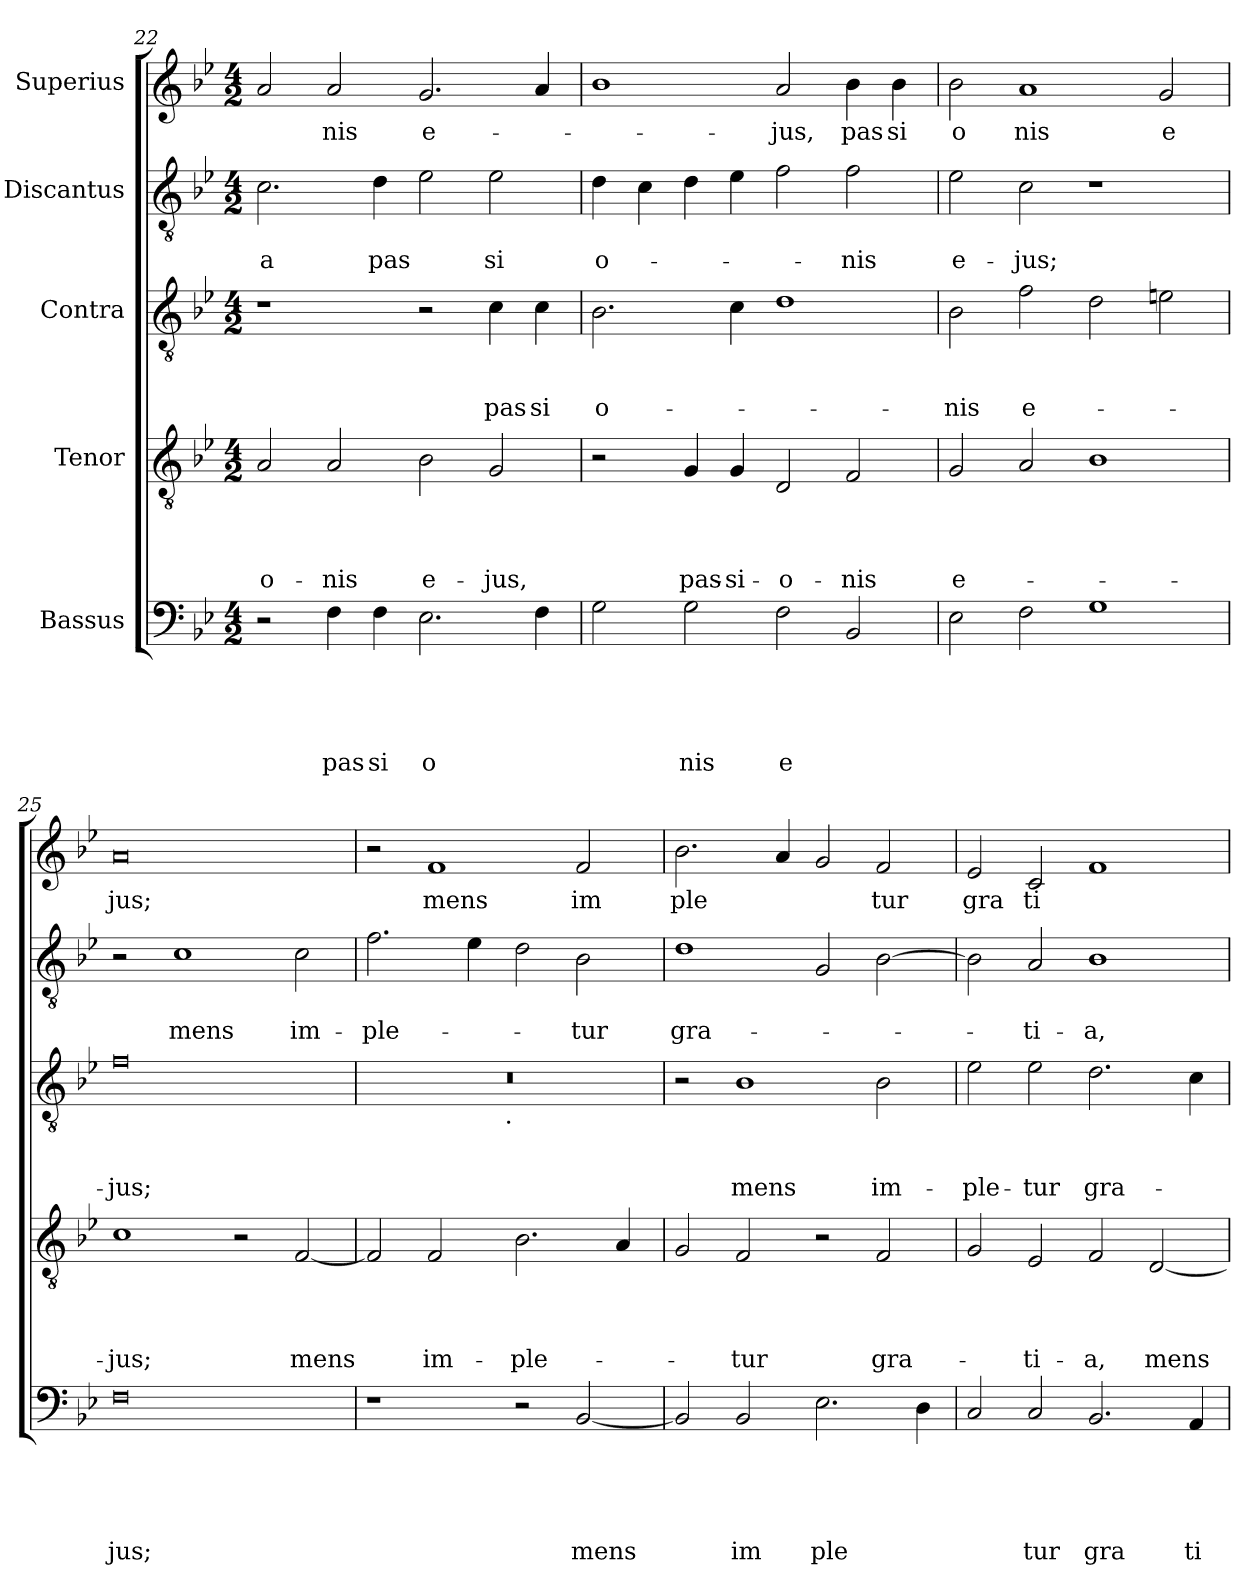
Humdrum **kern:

**kern	**text	**text	**text	**text	**text	**kern	**text	**text	**text	**text	**kern	**text	**text	**text	**kern	**text	**text	**kern	**text
*part5	*part5	*part5	*part5	*part5	*part5	*part4	*part4	*part4	*part4	*part4	*part3	*part3	*part3	*part3	*part2	*part2	*part2	*part1	*part1
*staff5	*staff5	*staff5	*staff5	*staff5	*staff5	*staff4	*staff4	*staff4	*staff4	*staff4	*staff3	*staff3	*staff3	*staff3	*staff2	*staff2	*staff2	*staff1	*staff1
*I"Bassus	*	*	*	*	*	*I"Tenor	*	*	*	*	*I"Contra	*	*	*	*I"Discantus	*	*	*I"Superius	*
*clefF4	*	*	*	*	*	*clefGv2	*	*	*	*	*clefGv2	*	*	*	*clefGv2	*	*	*clefG2	*
*k[b-e-]	*	*	*	*	*	*k[b-e-]	*	*	*	*	*k[b-e-]	*	*	*	*k[b-e-]	*	*	*k[b-e-]	*
*B-:	*	*	*	*	*	*B-:	*	*	*	*	*B-:	*	*	*	*B-:	*	*	*B-:	*
*M4/2	*	*	*	*	*	*M4/2	*	*	*	*	*M4/2	*	*	*	*M4/2	*	*	*M4/2	*
=22	=22	=22	=22	=22	=22	=22	=22	=22	=22	=22	=22	=22	=22	=22	=22	=22	=22	=22	=22
!	!	!	!	!	!	!	!	!	!	!LO:LY:b	!	!	!	!	!	!	!LO:LY:b	!	!
2r	.	.	.	.	.	2A/	.	.	.	-o-	1r	.	.	.	2.c\	.	a	2a/	.
!	!	!	!	!	!LO:LY:b	!	!	!	!	!LO:LY:b	!	!	!	!	!	!	!	!	!LO:LY:b
4F\	.	.	.	.	pas	2A/	.	.	.	-nis	.	.	.	.	.	.	.	2a/	-nis
!	!	!	!	!	!LO:LY:b	!	!	!	!	!	!	!	!	!	!	!	!LO:LY:b	!	!
4F\	.	.	.	.	si	.	.	.	.	.	.	.	.	.	4d\	.	pas	.	.
!	!	!	!	!	!LO:LY:b	!	!	!	!	!LO:LY:b	!	!	!	!	!	!	!	!	!LO:LY:b
2.E-\	.	.	.	.	o	2B-\	.	.	.	e-	2r	.	.	.	2e-\	.	.	2.g/	e-
!	!	!	!	!	!	!	!	!	!	!LO:LY:b	!	!	!	!LO:LY:b	!	!	!LO:LY:b	!	!
.	.	.	.	.	.	2G/	.	.	.	-jus,	4c\	.	.	pas	2e-\	.	si	.	.
!	!	!	!	!	!	!	!	!	!	!	!	!	!	!LO:LY:b	!	!	!	!	!
4F\	.	.	.	.	.	.	.	.	.	.	4c\	.	.	si	.	.	.	4a/	.
!!LO:LB:g=z
=23	=23	=23	=23	=23	=23	=23	=23	=23	=23	=23	=23	=23	=23	=23	=23	=23	=23	=23	=23
!	!	!	!	!	!	!	!	!	!	!	!	!	!	!LO:LY:b	!	!	!LO:LY:b	!	!
2G\	.	.	.	.	.	2r	.	.	.	.	2.B-\	.	.	o-	4d\	.	o-	1b-	.
.	.	.	.	.	.	.	.	.	.	.	.	.	.	.	4c\	.	.	.	.
!	!	!	!	!	!LO:LY:b	!	!	!	!	!LO:LY:b	!	!	!	!	!	!	!	!	!
2G\	.	.	.	.	nis	4G/	.	.	.	pas-	.	.	.	.	4d\	.	.	.	.
!	!	!	!	!	!	!	!	!	!	!LO:LY:b	!	!	!	!	!	!	!	!	!
.	.	.	.	.	.	4G/	.	.	.	-si-	4c\	.	.	.	4e-\	.	.	.	.
!	!	!	!	!	!LO:LY:b	!	!	!	!	!LO:LY:b	!	!	!	!	!	!	!	!	!LO:LY:b
2F\	.	.	.	.	e	2D/	.	.	.	-o-	1d	.	.	.	2f\	.	.	2a/	-jus,
!	!	!	!	!	!	!	!	!	!	!LO:LY:b	!	!	!	!	!	!	!LO:LY:b	!	!LO:LY:b
2BB-/	.	.	.	.	.	2F/	.	.	.	-nis	.	.	.	.	2f\	.	-nis	4b-\	pas
!	!	!	!	!	!	!	!	!	!	!	!	!	!	!	!	!	!	!	!LO:LY:b
.	.	.	.	.	.	.	.	.	.	.	.	.	.	.	.	.	.	4b-\	si
=24	=24	=24	=24	=24	=24	=24	=24	=24	=24	=24	=24	=24	=24	=24	=24	=24	=24	=24	=24
!	!	!	!	!	!	!	!	!	!	!LO:LY:b	!	!	!	!LO:LY:b	!	!	!LO:LY:b	!	!LO:LY:b
2E-\	.	.	.	.	.	2G/	.	.	.	e-	2B-\	.	.	-nis	2e-\	.	e-	2b-\	o
!	!	!	!	!	!	!	!	!	!	!	!	!	!	!LO:LY:b	!	!	!LO:LY:b	!	!LO:LY:b
2F\	.	.	.	.	.	2A/	.	.	.	.	2f\	.	.	e-	2c\	.	-jus;	1a	nis
1G	.	.	.	.	.	1B-	.	.	.	.	2d\	.	.	.	1r	.	.	.	.
!	!	!	!	!	!	!	!	!	!	!	!	!	!	!	!	!	!	!	!LO:LY:b
.	.	.	.	.	.	.	.	.	.	.	2en\	.	.	.	.	.	.	2g/	e
=25	=25	=25	=25	=25	=25	=25	=25	=25	=25	=25	=25	=25	=25	=25	=25	=25	=25	=25	=25
!	!	!	!	!	!LO:LY:b	!	!	!	!	!LO:LY:b	!	!	!	!LO:LY:b	!	!	!	!	!LO:LY:b
0F	.	.	.	.	jus;	1c	.	.	.	-jus;	0f	.	.	-jus;	2r	.	.	0a	jus;
!	!	!	!	!	!	!	!	!	!	!	!	!	!	!	!	!	!LO:LY:b	!	!
.	.	.	.	.	.	.	.	.	.	.	.	.	.	.	1c	.	mens	.	.
.	.	.	.	.	.	2r	.	.	.	.	.	.	.	.	.	.	.	.	.
!	!	!	!	!	!	!	!	!	!	!LO:LY:b	!	!	!	!	!	!	!LO:LY:b	!	!
.	.	.	.	.	.	[<2F/	.	.	.	mens	.	.	.	.	2c\	.	im-	.	.
=26	=26	=26	=26	=26	=26	=26	=26	=26	=26	=26	=26	=26	=26	=26	=26	=26	=26	=26	=26
!	!	!	!	!	!	!	!	!	!	!	!	!	!	!	!	!	!LO:LY:b	!	!
*	*	*	*	*	*	*	*	*	*	*	*^	*	*	*	*	*	*	*	*
1r	.	.	.	.	.	2F/]	.	.	.	.	0r	2ryy	.	.	.	2.f\	.	-ple-	2r	.
!	!	!	!	!	!	!	!	!	!	!LO:LY:b	!	!	!	!	!	!	!	!	!	!LO:LY:b
.	.	.	.	.	.	2F/	.	.	.	im-	.	4...ryy	.	.	.	.	.	.	1f	mens
.	.	.	.	.	.	.	.	.	.	.	.	.	.	.	.	4e-\	.	.	.	.
!	!	!	!	!	!	!	!	!	!	!	!	!LO:TX:b:t=.	!	!	!	!	!	!	!	!
.	.	.	.	.	.	.	.	.	.	.	.	1ryy	.	.	.	.	.	.	.	.
!	!	!	!	!	!	!	!	!	!	!LO:LY:b	!	!	!	!	!	!	!	!	!	!
2r	.	.	.	.	.	2.B-\	.	.	.	-ple-	.	.	.	.	.	2d\	.	.	.	.
!	!	!	!	!	!LO:LY:b	!	!	!	!	!	!	!	!	!	!	!	!	!LO:LY:b	!	!LO:LY:b
[<2BB-/	.	.	.	.	mens	.	.	.	.	.	.	.	.	.	.	2B-\	.	-tur	2f/	im
.	.	.	.	.	.	4A/	.	.	.	.	.	.	.	.	.	.	.	.	.	.
.	.	.	.	.	.	.	.	.	.	.	.	32ryy	.	.	.	.	.	.	.	.
=27	=27	=27	=27	=27	=27	=27	=27	=27	=27	=27	=27	=27	=27	=27	=27	=27	=27	=27	=27	=27
!	!	!	!	!	!	!	!	!	!	!	!	!	!	!	!	!	!	!LO:LY:b	!	!LO:LY:b
*	*	*	*	*	*	*	*	*	*	*	*v	*v	*	*	*	*	*	*	*	*
2BB-/]	.	.	.	.	.	2G/	.	.	.	.	2r	.	.	.	1d	.	gra-	2.b-\	ple
!	!	!	!	!	!LO:LY:b	!	!	!	!	!LO:LY:b	!	!	!	!LO:LY:b	!	!	!	!	!
2BB-/	.	.	.	.	im	2F/	.	.	.	-tur	1B-	.	.	mens	.	.	.	.	.
.	.	.	.	.	.	.	.	.	.	.	.	.	.	.	.	.	.	4a/	.
!	!	!	!	!	!LO:LY:b	!	!	!	!	!	!	!	!	!	!	!	!	!	!
2.E-\	.	.	.	.	ple	2r	.	.	.	.	.	.	.	.	2G/	.	.	2g/	.
!	!	!	!	!	!	!	!	!	!	!LO:LY:b	!	!	!	!LO:LY:b	!	!	!	!	!LO:LY:b
.	.	.	.	.	.	2F/	.	.	.	gra-	2B-\	.	.	im-	[>2B-\	.	.	2f/	tur
4D\	.	.	.	.	.	.	.	.	.	.	.	.	.	.	.	.	.	.	.
=28	=28	=28	=28	=28	=28	=28	=28	=28	=28	=28	=28	=28	=28	=28	=28	=28	=28	=28	=28
!	!	!	!	!	!	!	!	!	!	!	!	!	!	!LO:LY:b	!	!	!	!	!LO:LY:b
2C/	.	.	.	.	.	2G/	.	.	.	.	2e-\	.	.	-ple-	2B-\]	.	.	2e-/	gra
!	!	!	!	!	!LO:LY:b	!	!	!	!	!LO:LY:b	!	!	!	!LO:LY:b	!	!	!LO:LY:b	!	!LO:LY:b
2C/	.	.	.	.	tur	2E-/	.	.	.	-ti-	2e-\	.	.	-tur	2A/	.	-ti-	2c/	ti
!	!	!	!	!	!LO:LY:b	!	!	!	!	!LO:LY:b	!	!	!	!LO:LY:b	!	!	!LO:LY:b	!	!
2.BB-/	.	.	.	.	gra	2F/	.	.	.	-a,	2.d\	.	.	gra-	1B-	.	-a,	1f	.
!	!	!	!	!	!	!	!	!	!	!LO:LY:b	!	!	!	!	!	!	!	!	!
.	.	.	.	.	.	[<2D/	.	.	.	mens	.	.	.	.	.	.	.	.	.
!	!	!	!	!	!LO:LY:b	!	!	!	!	!	!	!	!	!	!	!	!	!	!
4AA/	.	.	.	.	ti	.	.	.	.	.	4c\	.	.	.	.	.	.	.	.
=	=	=	=	=	=	=	=	=	=	=	=	=	=	=	=	=	=	=	=
*-	*-	*-	*-	*-	*-	*-	*-	*-	*-	*-	*-	*-	*-	*-	*-	*-	*-	*-	*-
